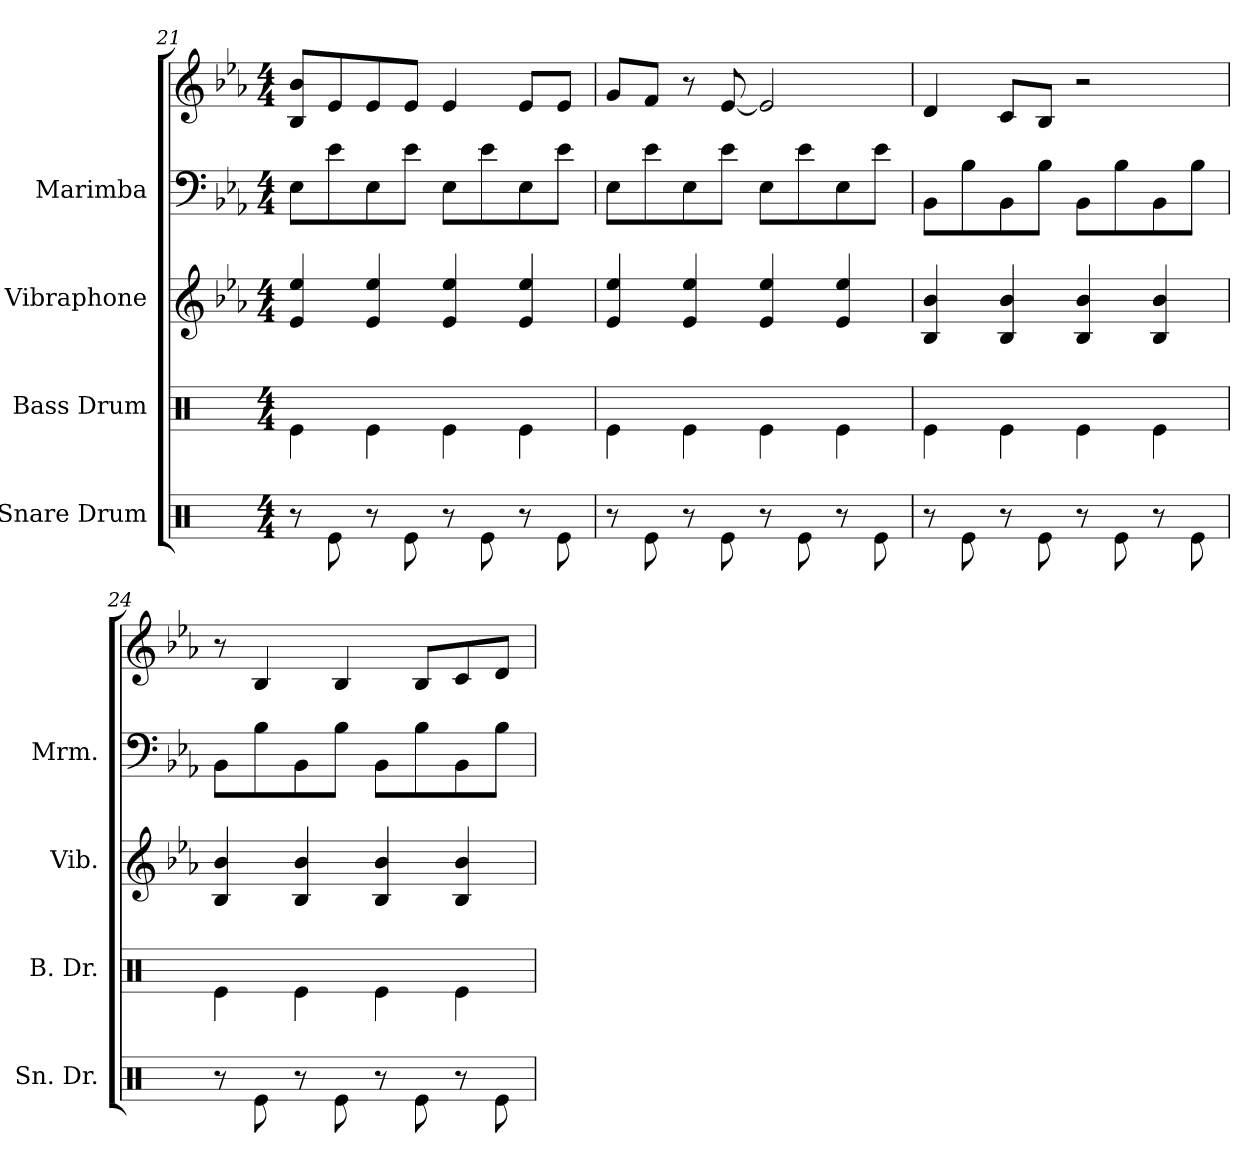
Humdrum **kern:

**kern	**kern	**kern	**kern	**kern
*part4	*part3	*part2	*part1	*part1
*staff5	*staff4	*staff3	*staff2	*staff1
*I"Snare Drum	*I"Bass Drum	*I"Vibraphone	*I"Marimba	*
*I'Sn. Dr.	*I'B. Dr.	*I'Vib.	*I'Mrm.	*
!!LO:LB:g=z
*clefX	*clefX	*clefG2	*clefF4	*clefG2
*k[]	*k[]	*k[b-e-a-]	*k[b-e-a-]	*k[b-e-a-]
*M4/4	*M4/4	*M4/4	*M4/4	*M4/4
=21	=21	=21	=21	=21
8r	4Re\	4e-/ 4ee-/	8E-\L	8B-/ 8b-/L
8Re\	.	.	8e-\	8e-/
8r	4Re\	4e-/ 4ee-/	8E-\	8e-/
8Re\	.	.	8e-\J	8e-/J
8r	4Re\	4e-/ 4ee-/	8E-\L	4e-/
8Re\	.	.	8e-\	.
8r	4Re\	4e-/ 4ee-/	8E-\	8e-/L
8Re\	.	.	8e-\J	8e-/J
=22	=22	=22	=22	=22
8r	4Re\	4e-/ 4ee-/	8E-\L	8g/L
8Re\	.	.	8e-\	8f/J
8r	4Re\	4e-/ 4ee-/	8E-\	8r
8Re\	.	.	8e-\J	[8e-/
8r	4Re\	4e-/ 4ee-/	8E-\L	2e-/]
8Re\	.	.	8e-\	.
8r	4Re\	4e-/ 4ee-/	8E-\	.
8Re\	.	.	8e-\J	.
=23	=23	=23	=23	=23
8r	4Re\	4B-/ 4b-/	8BB-\L	4d/
8Re\	.	.	8B-\	.
8r	4Re\	4B-/ 4b-/	8BB-\	8c/L
8Re\	.	.	8B-\J	8B-/J
8r	4Re\	4B-/ 4b-/	8BB-\L	2r
8Re\	.	.	8B-\	.
8r	4Re\	4B-/ 4b-/	8BB-\	.
8Re\	.	.	8B-\J	.
=24	=24	=24	=24	=24
8r	4Re\	4B-/ 4b-/	8BB-\L	8r
8Re\	.	.	8B-\	4B-/
8r	4Re\	4B-/ 4b-/	8BB-\	.
8Re\	.	.	8B-\J	4B-/
8r	4Re\	4B-/ 4b-/	8BB-\L	.
8Re\	.	.	8B-\	8B-/L
8r	4Re\	4B-/ 4b-/	8BB-\	8c/
8Re\	.	.	8B-\J	8d/J
=	=	=	=	=
*-	*-	*-	*-	*-
